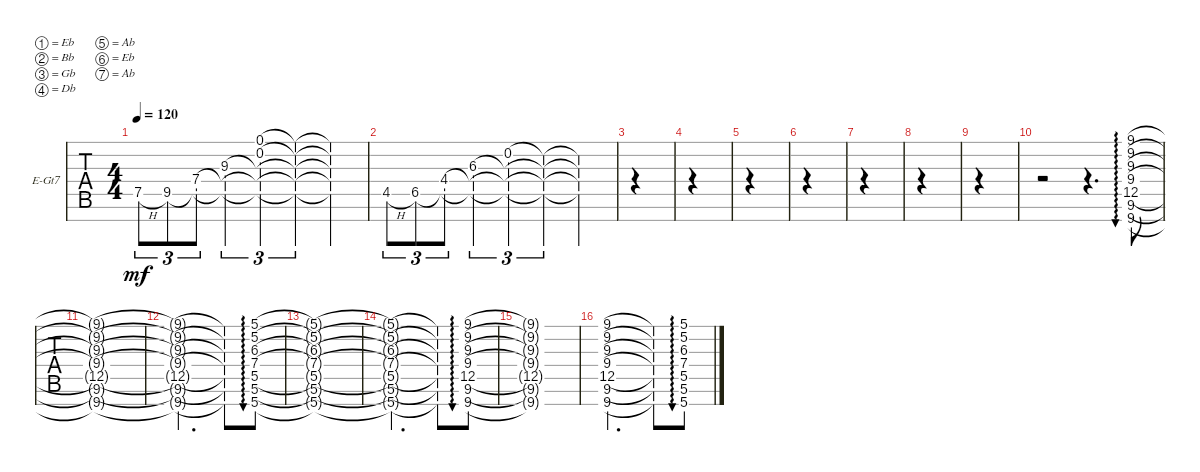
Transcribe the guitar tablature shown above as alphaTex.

\defaultSystemsLayout 4
\bracketExtendMode groupsimilarinstruments
\firstSystemTrackNameOrientation horizontal
\otherSystemsTrackNameOrientation horizontal
\track ("Lukas" "E-Gt7") {instrument distortionguitar}
\staff {tabs}
\tuning (Eb4 Bb3 Gb3 Db3 Ab2 Eb2 Ab1)
\ts (4 4)
\tempo 120
\clef g2
\ks c
7.5{h}.8{tu (3 2) dy mf} 9.5.8{tu (3 2)} (9.5{t} 7.4).8{tu (3 2)} (9.3 9.5{t} 7.4{t}).4{tu (3 2)} (0.1 0.2 9.3{t} 9.5{t} 7.4{t}).4{tu (3 2)} (0.1{t} 0.2{t} 9.3{t} 9.5{t} 7.4{t}).4{tu (3 2)} (0.1{t} 0.2{t} 9.3{t} 9.5{t} 7.4{t}).4 |
4.5{h}.8{tu (3 2)} 6.5.8{tu (3 2)} (6.5{t} 4.4).8{tu (3 2)} (6.3 6.5{t} 4.4{t}).4{tu (3 2)} (6.3{t} 6.5{t} 0.2 4.4{t}).4{tu (3 2)} (6.3{t} 6.5{t} 0.2{t} 4.4{t}).4{tu (3 2)} (6.3{t} 6.5{t} 0.2{t} 4.4{t}).4 |
|
|
|
|
|
|
|
r.2 r.4{d} (9.7 9.6 12.5 9.4 9.3 9.2 9.1).8{au 240} |
(9.7{t} 9.6{t} 12.5{t} 9.4{t} 9.3{t} 9.2{t} 9.1{t}).1 |
(9.7{t} 9.6{t} 12.5{t} 9.4{t} 9.3{t} 9.2{t} 9.1{t}).2{d} (9.7{t} 9.6{t} 12.5{t} 9.4{t} 9.3{t} 9.2{t} 9.1{t}).8 (5.7 5.6 5.5 7.4 6.3 5.2 5.1).8{au 0} |
(5.7{t} 5.6{t} 5.5{t} 7.4{t} 6.3{t} 5.2{t} 5.1{t}).1 |
(5.7{t} 5.6{t} 5.5{t} 7.4{t} 6.3{t} 5.2{t} 5.1{t}).2{d} (5.7{t} 5.6{t} 5.5{t} 7.4{t} 6.3{t} 5.2{t} 5.1{t}).8 (9.7 9.6 12.5 9.4 9.3 9.2 9.1).8{au 0} |
(9.7{t} 9.6{t} 12.5{t} 9.4{t} 9.3{t} 9.2{t} 9.1{t}).1 |
(9.7 9.6 12.5 9.4 9.3 9.2 9.1).2{d} (9.7{t} 9.6{t} 12.5{t} 9.4{t} 9.3{t} 9.2{t} 9.1{t}).8 (5.7 5.6 5.5 7.4 6.3 5.2 5.1).8{au 0}
